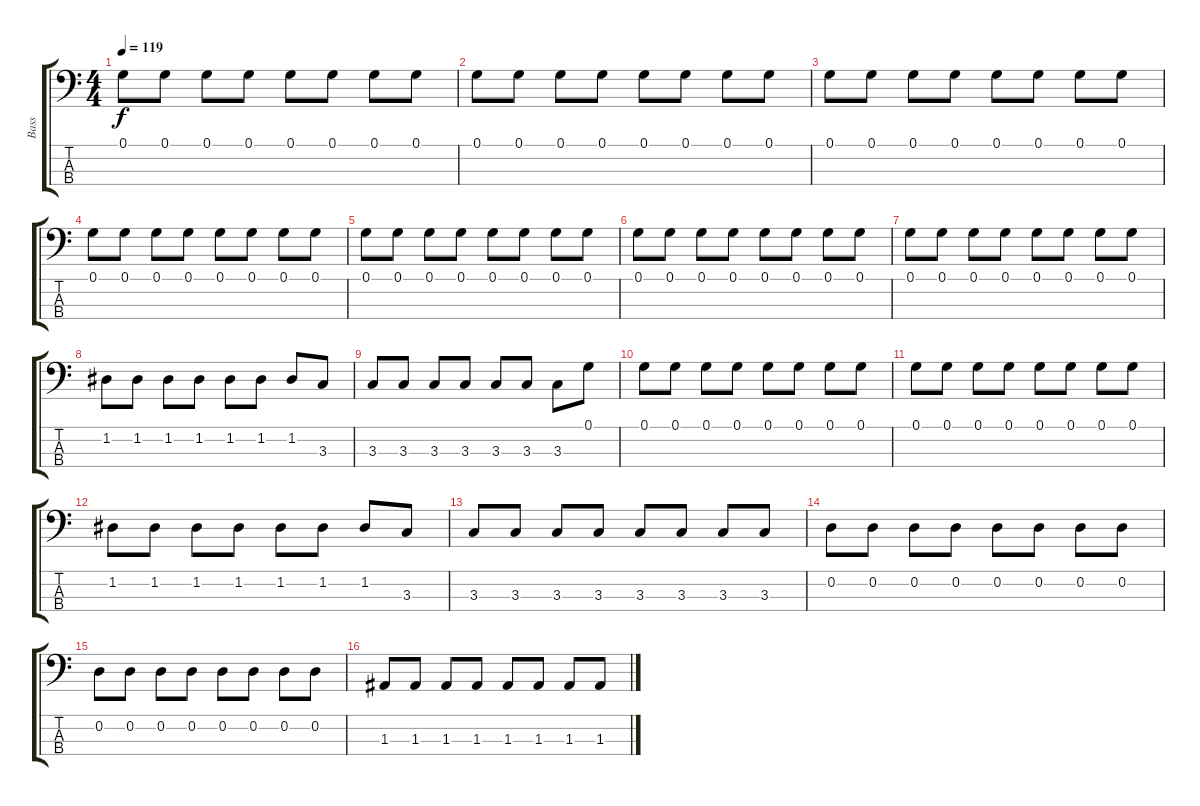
\track ("Bass" "Bass") {instrument electricbassfinger}
\staff {score tabs}
\tuning (G2 D2 A1 E1) {hide}
\ts (4 4)
\tempo 119
\clef f4
\ks c
0.1.8{dy f} 0.1.8 0.1.8 0.1.8 0.1.8 0.1.8 0.1.8 0.1.8 |
0.1.8 0.1.8 0.1.8 0.1.8 0.1.8 0.1.8 0.1.8 0.1.8 |
0.1.8 0.1.8 0.1.8 0.1.8 0.1.8 0.1.8 0.1.8 0.1.8 |
0.1.8 0.1.8 0.1.8 0.1.8 0.1.8 0.1.8 0.1.8 0.1.8 |
0.1.8 0.1.8 0.1.8 0.1.8 0.1.8 0.1.8 0.1.8 0.1.8 |
0.1.8 0.1.8 0.1.8 0.1.8 0.1.8 0.1.8 0.1.8 0.1.8 |
0.1.8 0.1.8 0.1.8 0.1.8 0.1.8 0.1.8 0.1.8 0.1.8 |
1.2.8 1.2.8 1.2.8 1.2.8 1.2.8 1.2.8 1.2.8 3.3.8 |
3.3.8 3.3.8 3.3.8 3.3.8 3.3.8 3.3.8 3.3.8 0.1.8 |
0.1.8 0.1.8 0.1.8 0.1.8 0.1.8 0.1.8 0.1.8 0.1.8 |
0.1.8 0.1.8 0.1.8 0.1.8 0.1.8 0.1.8 0.1.8 0.1.8 |
1.2.8 1.2.8 1.2.8 1.2.8 1.2.8 1.2.8 1.2.8 3.3.8 |
3.3.8 3.3.8 3.3.8 3.3.8 3.3.8 3.3.8 3.3.8 3.3.8 |
0.2.8 0.2.8 0.2.8 0.2.8 0.2.8 0.2.8 0.2.8 0.2.8 |
0.2.8 0.2.8 0.2.8 0.2.8 0.2.8 0.2.8 0.2.8 0.2.8 |
1.3.8 1.3.8 1.3.8 1.3.8 1.3.8 1.3.8 1.3.8 1.3.8
